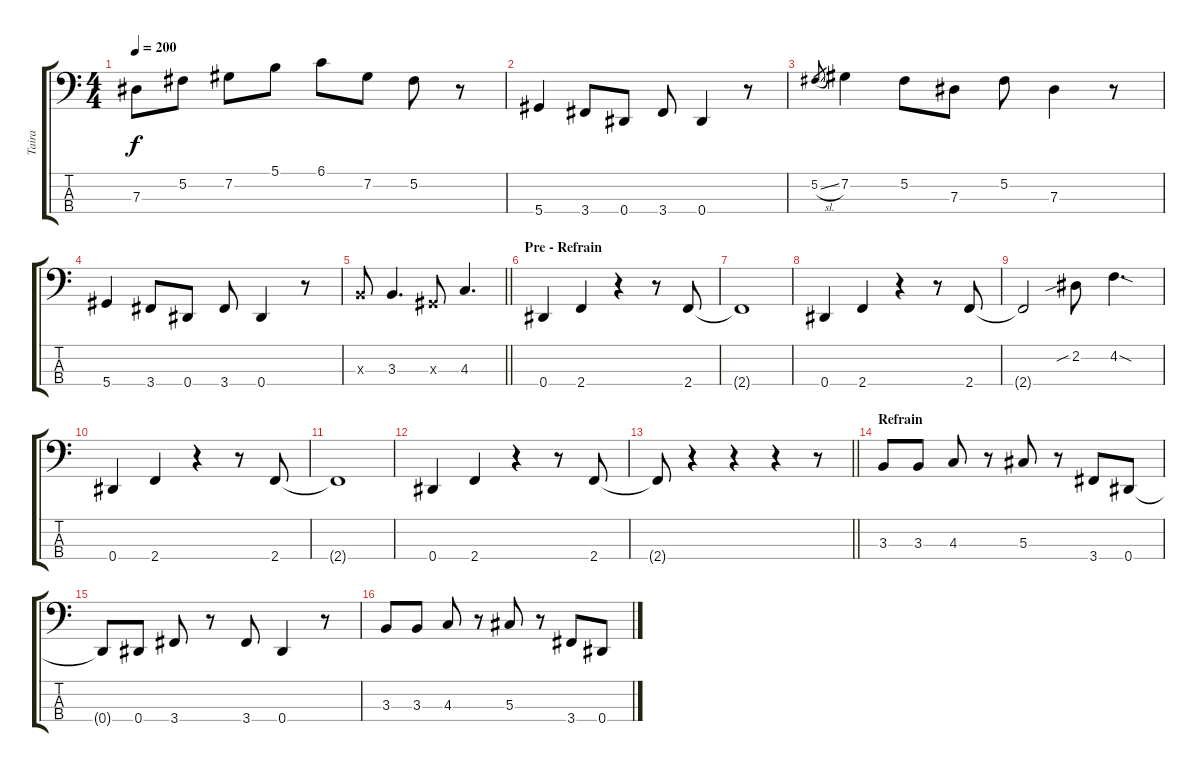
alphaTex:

\track ("Taira" "Taira") {instrument electricbassfinger}
\staff {score tabs}
\tuning (Gb2 Db2 Ab1 Eb1) {hide}
\ts (4 4)
\tempo 200
\clef f4
\ks c
7.3.8{dy f} 5.2.8 7.2.8 5.1.8 6.1.8 7.2.8 5.2.8 r.8 |
5.4.4 3.4.8 0.4.8 3.4.8 0.4.4 r.8 |
5.2{sl}.8{gr} 7.2.4 5.2.8 7.3.8 5.2.8 7.3.4 r.8 |
5.4.4 3.4.8 0.4.8 3.4.8 0.4.4 r.8 |
\barLineRight lightlight
3.3{x}.8 3.3.4{d} 0.3{x}.8 4.3.4{d} |
\section ("" "Pre - Refrain")
0.4.4 2.4.4 r.4 r.8 2.4.8 |
2.4{t}.1 |
0.4.4 2.4.4 r.4 r.8 2.4.8 |
2.4{t}.2 2.2{sib}.8 4.2{sod}.4{d} |
0.4.4 2.4.4 r.4 r.8 2.4.8 |
2.4{t}.1 |
0.4.4 2.4.4 r.4 r.8 2.4.8 |
\barLineRight lightlight
2.4{t}.8 r.4 r.4 r.4 r.8 |
\section ("" "Refrain")
3.3.8 3.3.8 4.3.8 r.8 5.3.8 r.8 3.4.8 0.4.8 |
0.4{t}.8 0.4.8 3.4.8 r.8 3.4.8 0.4.4 r.8 |
3.3.8 3.3.8 4.3.8 r.8 5.3.8 r.8 3.4.8 0.4.8
